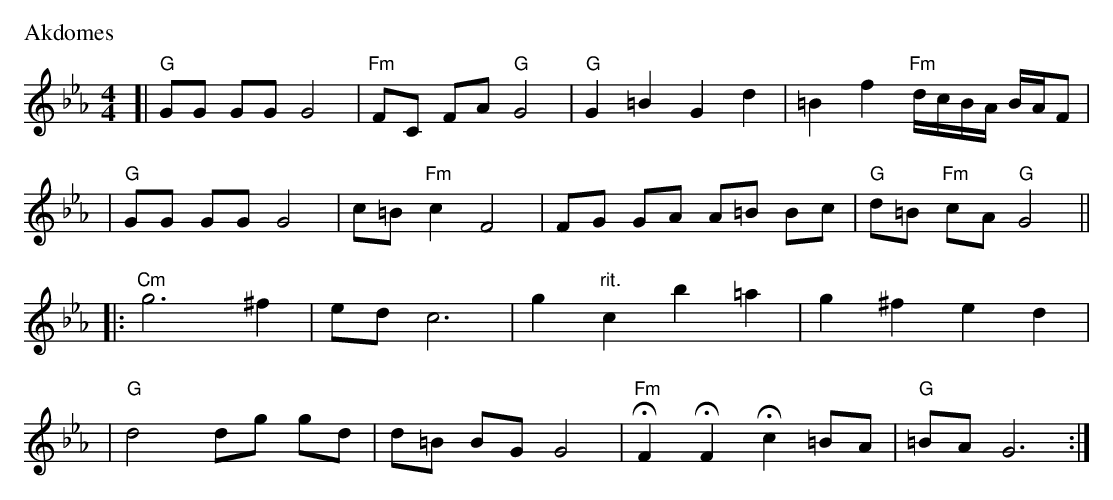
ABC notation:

X:1
P: Akdomes
M: 4/4
L: 1/8
K: Gphr
[| "G"GG GG G4 | "Fm"FC FA "G"G4 | "G"G2 =B2 G2 d2 | =B2 f2 "Fm"d/c/B/A/ B/A/F |
|  "G"GG GG G4 | c=B "Fm"c2 F4 | FG GA A=B Bc | "G"d=B "Fm"cA "G"G4 ||
|: "Cm"g6 ^f2 | ed c6 | g2 "rit."c2 b2 =a2 | g2 ^f2 e2 d2 |
| "G"d4 dg gd  | d=B BG G4 | "Fm"HF2 HF2 Hc2 =BA | "G"=BA G6 :|
